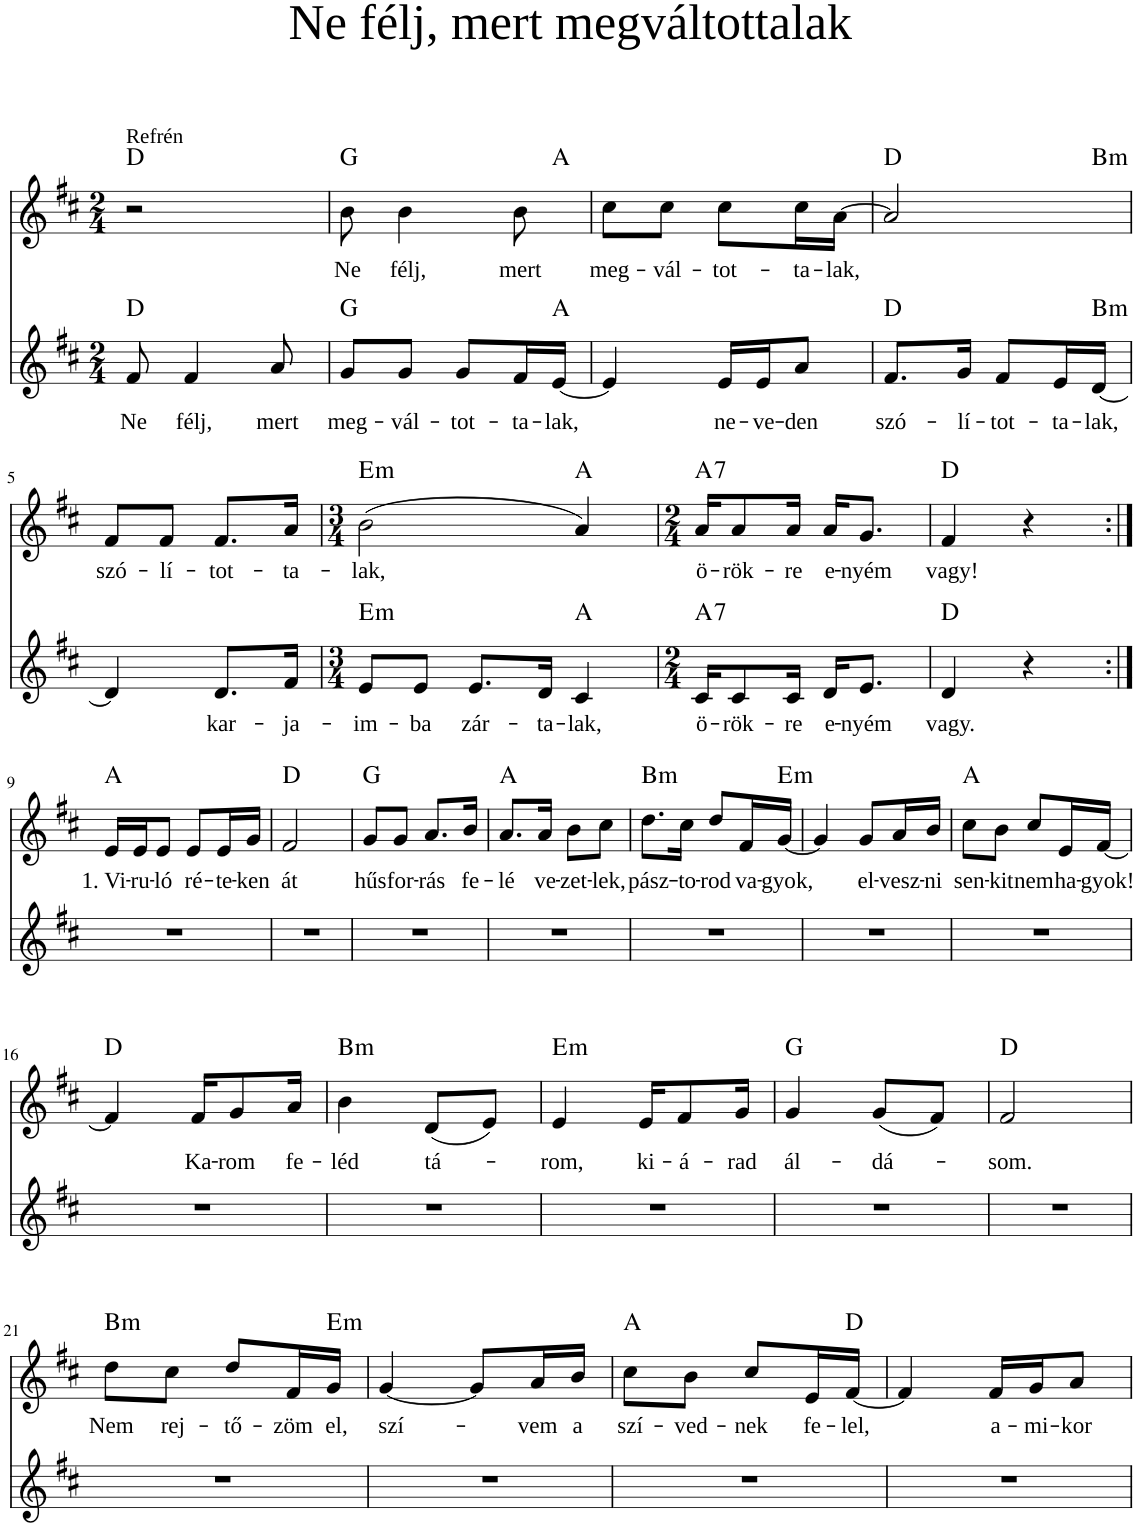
**kern	**text	**kern	**text	**harte
*part2	*part2	*part1	*part1	*part1
*staff2	*staff2	*staff1	*staff1	*
*I"Voice	*	*I"Voice	*	*
*clefG2	*	*clefG2	*	*
*k[f#c#]	*	*k[f#c#]	*	*
*M2/4	*	*M2/4	*	*
=1	=1	=1	=1	=1
!	!	!LO:TX:a:t=Refrén	!	!
!	!LO:LY:b	!	!	!LO:H:kt=N.C.
8f#/	Ne	2r	.	N
!	!LO:LY:b	!	!	!
4f#/	félj,	.	.	.
!	!LO:LY:b	!	!	!
8a/	mert	.	.	.
=2	=2	=2	=2	=2
!	!LO:LY:b	!	!LO:LY:b	!LO:H:kt=N.C.
*	*	*^	*	*
8g/L	meg-	8b\	4..ryy	Ne	N
!	!LO:LY:b	!	!	!LO:LY:b	!
8g/J	-vál-	4b\	.	félj,	.
!	!LO:LY:b	!	!	!	!
8g/L	-tot-	.	.	.	.
!	!LO:LY:b	!	!	!LO:LY:b	!
16f#/L	-ta-	8b\	.	mert	.
!	!LO:LY:b	!	!	!	!LO:H:kt=N.C.
[16e/JJ	-lak,	.	16ryy	.	N
=3	=3	=3	=3	=3	=3
!	!	!	!	!LO:LY:b	!
*	*	*v	*v	*	*
4e/]	.	8cc#\L	meg-	.
!	!	!	!LO:LY:b	!
.	.	8cc#\J	-vál-	.
!	!LO:LY:b	!	!LO:LY:b	!
16e/LL	ne-	8cc#\L	-tot-	.
!	!LO:LY:b	!	!	!
16e/J	-ve-	.	.	.
!	!LO:LY:b	!	!LO:LY:b	!
8a/J	-den	16cc#\L	-ta-	.
!	!	!	!LO:LY:b	!
.	.	[16a\JJ	-lak,	.
=4	=4	=4	=4	=4
!	!LO:LY:b	!	!	!LO:H:kt=N.C.
*	*	*^	*	*
8.f#/L	szó-	2a/]	4..ryy	.	N
!	!LO:LY:b	!	!	!	!
16g/Jk	-lí-	.	.	.	.
!	!LO:LY:b	!	!	!	!
8f#/L	-tot-	.	.	.	.
!	!LO:LY:b	!	!	!	!
16e/L	-ta-	.	.	.	.
!	!LO:LY:b	!	!	!	!LO:H:kt=m
[16d/JJ	-lak,	.	16ryy	.	B:min
!!LO:LB:g=z
=5	=5	=5	=5	=5	=5
!	!	!	!	!LO:LY:b	!
*	*	*v	*v	*	*
4d/]	.	8f#/L	szó-	.
!	!	!	!LO:LY:b	!
.	.	8f#/J	-lí-	.
!	!LO:LY:b	!	!LO:LY:b	!
8.d/L	kar-	8.f#/L	-tot-	.
!	!LO:LY:b	!	!LO:LY:b	!
16f#/Jk	-ja-	16a/Jk	-ta-	.
=6	=6	=6	=6	=6
*M3/4	*	*M3/4	*	*
!	!LO:LY:b	!	!LO:LY:b	!LO:H:kt=m
8e/L	-im-	(2b\	-lak,	E:min
!	!LO:LY:b	!	!	!
8e/J	-ba	.	.	.
!	!LO:LY:b	!	!	!
8.e/L	zár-	.	.	.
!	!LO:LY:b	!	!	!
16d/Jk	-ta-	.	.	.
!	!LO:LY:b	!	!	!LO:H:kt=N.C.
4c#/	-lak,	4a/)	.	N
=7	=7	=7	=7	=7
*M2/4	*	*M2/4	*	*
!	!LO:LY:b	!	!LO:LY:b	!LO:H:kt=7
16c#/KL	ö-	16a/KL	ö-	A:7
!	!LO:LY:b	!	!LO:LY:b	!
8c#/	-rök-	8a/	-rök-	.
!	!LO:LY:b	!	!LO:LY:b	!
16c#/Jk	-re	16a/Jk	-re	.
!	!LO:LY:b	!	!LO:LY:b	!
16d/KL	e-	16a/KL	e-	.
!	!LO:LY:b	!	!LO:LY:b	!
8.e/J	-nyém	8.g/J	-nyém	.
=8	=8	=8	=8	=8
!	!LO:LY:b	!	!LO:LY:b	!LO:H:kt=N.C.
4d/	vagy.	4f#/	vagy!	N
4r	.	4r	.	.
!!LO:LB:g=z
=9:|!	=9:|!	=9:|!	=9:|!	=9:|!
!	!	!	!LO:LY:b	!LO:H:kt=N.C.
2r	.	16e/LL	1. Vi-	N
!	!	!	!LO:LY:b	!
.	.	16e/J	-ru-	.
!	!	!	!LO:LY:b	!
.	.	8e/J	-ló	.
!	!	!	!LO:LY:b	!
.	.	8e/L	ré-	.
!	!	!	!LO:LY:b	!
.	.	16e/L	-te-	.
!	!	!	!LO:LY:b	!
.	.	16g/JJ	-ken	.
=10	=10	=10	=10	=10
!	!	!	!LO:LY:b	!LO:H:kt=N.C.
2r	.	2f#/	át	N
=11	=11	=11	=11	=11
!	!	!	!LO:LY:b	!LO:H:kt=N.C.
2r	.	8g/L	hűs	N
!	!	!	!LO:LY:b	!
.	.	8g/J	for-	.
!	!	!	!LO:LY:b	!
.	.	8.a/L	-rás	.
!	!	!	!LO:LY:b	!
.	.	16b/Jk	fe-	.
=12	=12	=12	=12	=12
!	!	!	!LO:LY:b	!LO:H:kt=N.C.
2r	.	8.a/L	-lé	N
!	!	!	!LO:LY:b	!
.	.	16a/Jk	ve-	.
!	!	!	!LO:LY:b	!
.	.	8b\L	-zet-	.
!	!	!	!LO:LY:b	!
.	.	8cc#\J	-lek,	.
=13	=13	=13	=13	=13
!	!	!	!LO:LY:b	!LO:H:kt=m
2r	.	8.dd\L	pász-	B:min
!	!	!	!LO:LY:b	!
.	.	16cc#\Jk	-to-	.
!	!	!	!LO:LY:b	!
.	.	8dd/L	-rod	.
!	!	!	!LO:LY:b	!
.	.	16f#/L	va-	.
!	!	!	!LO:LY:b	!LO:H:kt=m
.	.	[16g/JJ	-gyok,	E:min
=14	=14	=14	=14	=14
2r	.	4g/]	.	.
!	!	!	!LO:LY:b	!
.	.	8g/L	el-	.
!	!	!	!LO:LY:b	!
.	.	16a/L	-vesz-	.
!	!	!	!LO:LY:b	!
.	.	16b/JJ	-ni	.
=15	=15	=15	=15	=15
!	!	!	!LO:LY:b	!LO:H:kt=N.C.
2r	.	8cc#\L	sen-	N
!	!	!	!LO:LY:b	!
.	.	8b\J	-kit	.
!	!	!	!LO:LY:b	!
.	.	8cc#/L	nem	.
!	!	!	!LO:LY:b	!
.	.	16e/L	ha-	.
!	!	!	!LO:LY:b	!
.	.	[16f#/JJ	-gyok!	.
!!LO:LB:g=z
=16	=16	=16	=16	=16
!	!	!	!	!LO:H:kt=N.C.
2r	.	4f#/]	.	N
!	!	!	!LO:LY:b	!
.	.	16f#/KL	Ka-	.
!	!	!	!LO:LY:b	!
.	.	8g/	-rom	.
!	!	!	!LO:LY:b	!
.	.	16a/Jk	fe-	.
=17	=17	=17	=17	=17
!	!	!	!LO:LY:b	!LO:H:kt=m
2r	.	4b\	-léd	B:min
!	!	!	!LO:LY:b	!
.	.	(8d/L	tá-	.
.	.	8e/J)	.	.
=18	=18	=18	=18	=18
!	!	!	!LO:LY:b	!LO:H:kt=m
2r	.	4e/	-rom,	E:min
!	!	!	!LO:LY:b	!
.	.	16e/KL	ki-	.
!	!	!	!LO:LY:b	!
.	.	8f#/	-á-	.
!	!	!	!LO:LY:b	!
.	.	16g/Jk	-rad	.
=19	=19	=19	=19	=19
!	!	!	!LO:LY:b	!LO:H:kt=N.C.
2r	.	4g/	ál-	N
!	!	!	!LO:LY:b	!
.	.	(8g/L	-dá-	.
.	.	8f#/J)	.	.
=20	=20	=20	=20	=20
!	!	!	!LO:LY:b	!LO:H:kt=N.C.
2r	.	2f#/	-som.	N
!!LO:LB:g=z
=21	=21	=21	=21	=21
!	!	!	!LO:LY:b	!LO:H:kt=m
2r	.	8dd\L	Nem	B:min
!	!	!	!LO:LY:b	!
.	.	8cc#\J	rej-	.
!	!	!	!LO:LY:b	!
.	.	8dd/L	-tő-	.
!	!	!	!LO:LY:b	!
.	.	16f#/L	-zöm	.
!	!	!	!LO:LY:b	!LO:H:kt=m
.	.	16g/JJ	el,	E:min
=22	=22	=22	=22	=22
!	!	!	!LO:LY:b	!
2r	.	[4g/	szí-	.
.	.	8g/L]	.	.
!	!	!	!LO:LY:b	!
.	.	16a/L	-vem	.
!	!	!	!LO:LY:b	!
.	.	16b/JJ	a	.
=23	=23	=23	=23	=23
!	!	!	!LO:LY:b	!LO:H:kt=N.C.
2r	.	8cc#\L	szí-	N
!	!	!	!LO:LY:b	!
.	.	8b\J	-ved-	.
!	!	!	!LO:LY:b	!
.	.	8cc#/L	-nek	.
!	!	!	!LO:LY:b	!
.	.	16e/L	fe-	.
!	!	!	!LO:LY:b	!LO:H:kt=N.C.
.	.	[16f#/JJ	-lel,	N
=24	=24	=24	=24	=24
2r	.	4f#/]	.	.
!	!	!	!LO:LY:b	!
.	.	16f#/LL	a-	.
!	!	!	!LO:LY:b	!
.	.	16g/J	-mi-	.
!	!	!	!LO:LY:b	!
.	.	8a/J	-kor	.
=	=	=	=	=
*-	*-	*-	*-	*-
